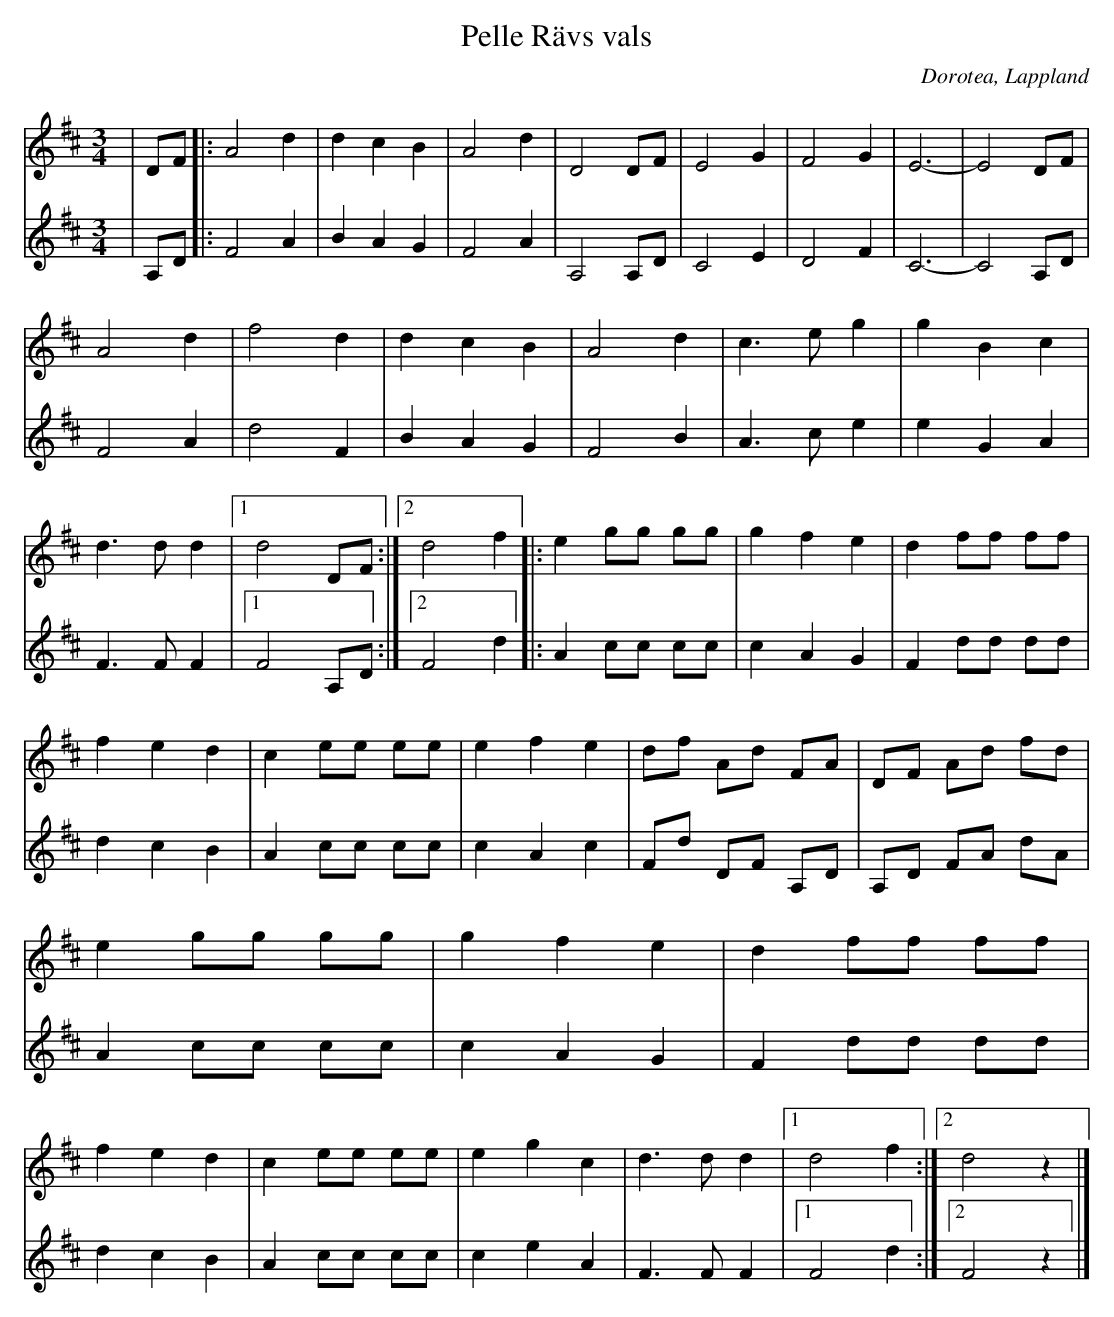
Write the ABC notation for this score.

X:1
T:Pelle Rävs vals
O:Dorotea, Lappland
M:3/4
L:1/8
K:D
V:1
| DF |: A4 d2| d2 c2 B2 | A4 d2| D4 DF | E4 G2 | F4 G2 | E6- | E4 DF | A4 d2 | f4 d2 | d2 c2 B2 | A4 d2 | c3 e g2 | g2 B2 c2 | d3 d d2|1 d4 DF :|2 d4 f2 |: e2 gg gg| g2 f2 e2 | d2 ff ff | f2 e2 d2 | c2 ee ee | e2 f2 e2 | df Ad FA | DF Ad fd| e2 gg gg | g2 f2 e2 | d2 ff ff | f2 e2 d2 | c2 ee ee | e2 g2 c2 | d3 d d2 |1 d4 f2 :|2 d4 z2|]
V:2
| A,D |: F4 A2 | B2 A2 G2 | F4 A2 | A,4 A,D | C4 E2 | D4 F2 | C6-| C4 A,D | F4 A2| d4 F2 | B2 A2 G2 | F4 B2 | A3 c e2 | e2 G2 A2 | F3 F F2 |1 F4 A,D :|2 F4 d2|: A2 cc cc | c2 A2 G2 | F2 dd dd | d2 c2 B2 | A2 cc cc | c2 A2 c2 | Fd DF A,D | A,D FA dA | A2 cc cc | c2 A2 G2 | F2 dd dd | d2 c2 B2 | A2 cc cc | c2 e2 A2 | F3 F F2 |1 F4 d2 :|2 F4 z2|]
